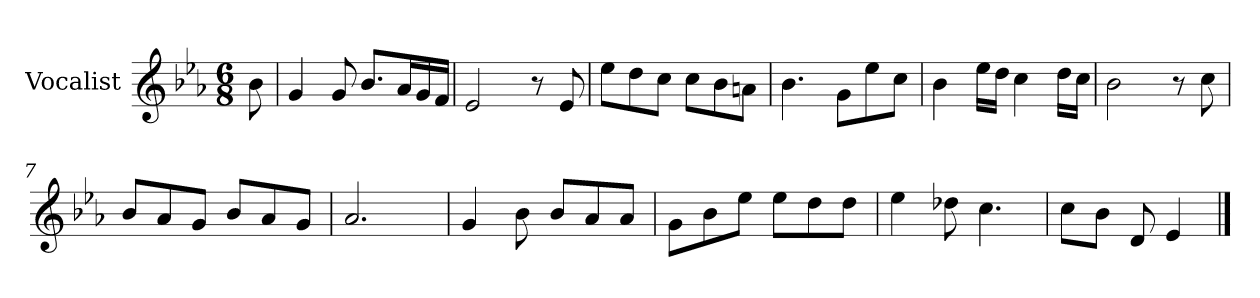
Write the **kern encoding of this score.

**kern
*part1
*staff1
*I"Vocalist
*k[b-e-a-]
*E-:
*M6/8
=
8b-
=1
4g
8g
8.b-L
16a-L
16g
16fJJ
=2
2e-
8r
8e-
=3
8ee-L
8dd
8ccJ
8ccL
8b-
8anJ
=4
4.b-
8gL
8ee-
8ccJ
=5
4b-
16ee-LL
16ddJJ
4cc
16ddLL
16ccJJ
=6
2b-
8r
8cc
=7
8b-L
8a-
8gJ
8b-L
8a-
8gJ
=8
2.a-
=9
4g
8b-
8b-L
8a-
8a-J
=10
8gL
8b-
8ee-J
8ee-L
8dd
8ddJ
=11
4ee-
8dd-X
4.cc
=12
8ccL
8b-J
8d
4e-
==
*-
